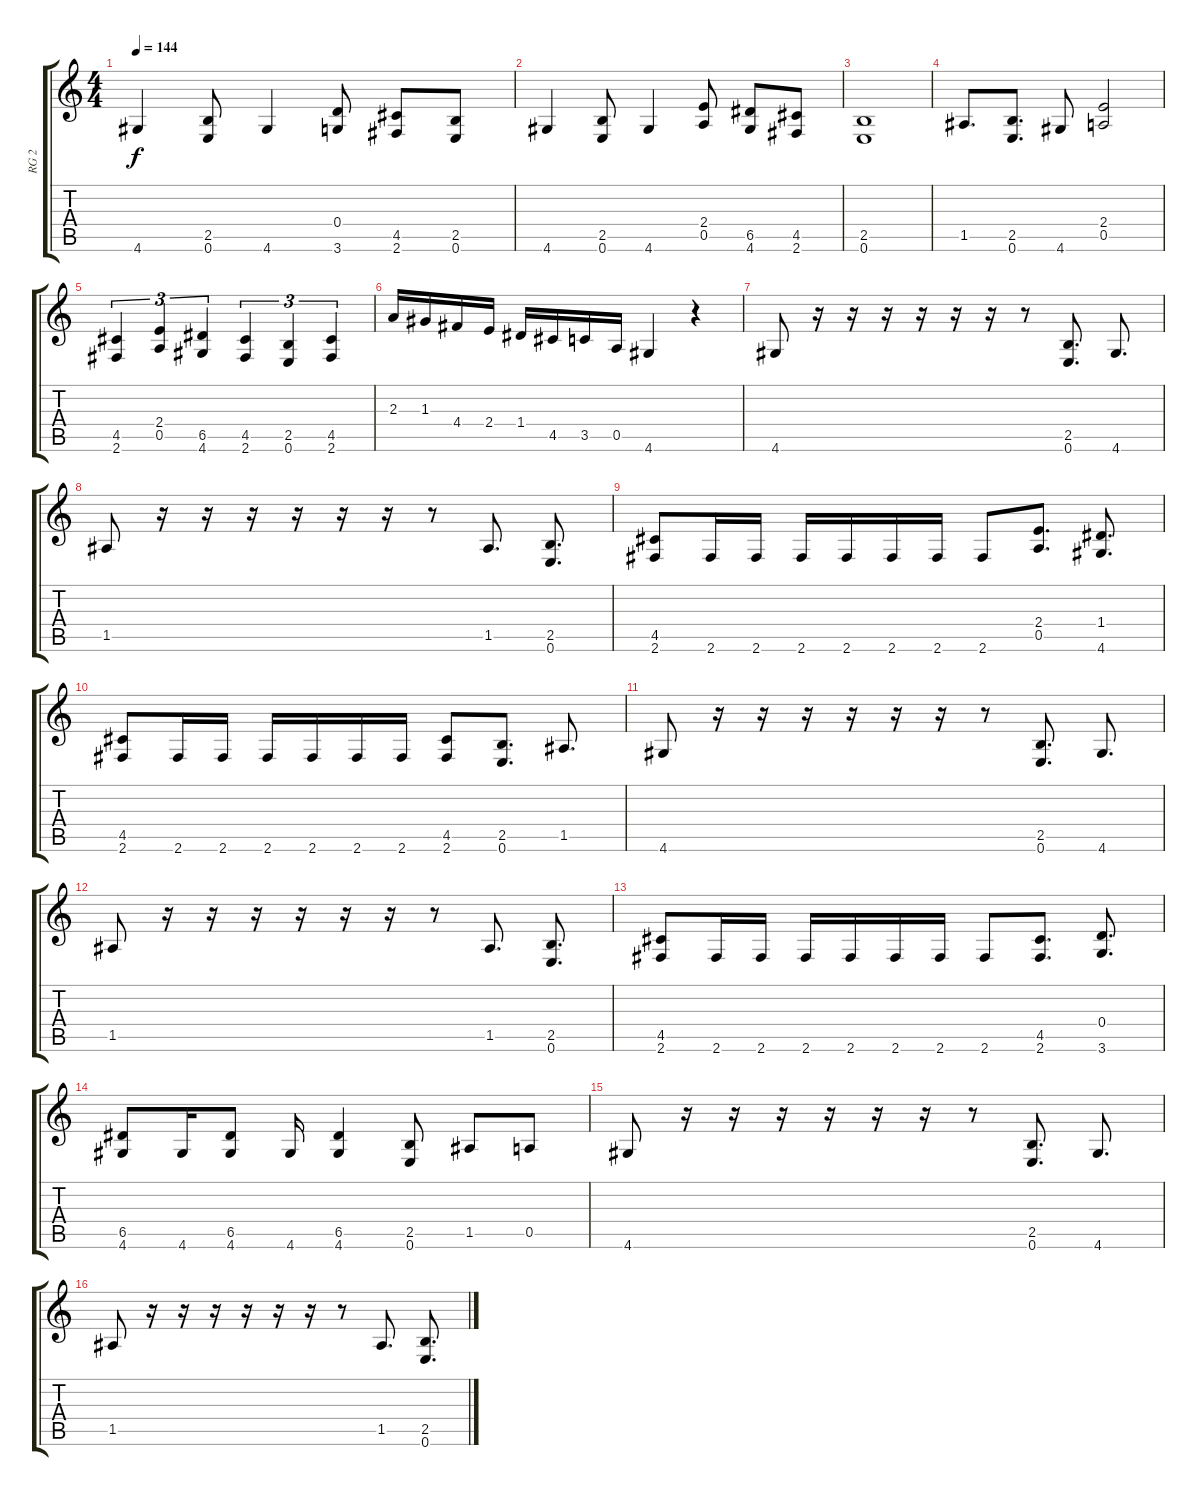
\track ("RG 2" "RG 2") {instrument distortionguitar}
\staff {score tabs}
\tuning (E4 B3 G3 D3 A2 E2) {hide}
\ts (4 4)
\tempo 144
\clef g2
\ks c
4.6.4{dy f} (2.5 0.6).8 4.6.4 (0.4 3.6).8 (4.5 2.6).8 (2.5 0.6).8 |
4.6.4 (2.5 0.6).8 4.6.4 (2.4 0.5).8 (6.5 4.6).8 (4.5 2.6).8 |
(2.5 0.6).1 |
1.5.8{d} (2.5 0.6).8{d} 4.6.8 (2.4 0.5).2 |
(4.5 2.6).4{tu (3 2)} (2.4 0.5).4{tu (3 2)} (6.5 4.6).4{tu (3 2)} (4.5 2.6).4{tu (3 2)} (2.5 0.6).4{tu (3 2)} (4.5 2.6).4{tu (3 2)} |
2.3.16 1.3.16 4.4.16 2.4.16 1.4.16 4.5.16 3.5.16 0.5.16 4.6.4 r.4 |
4.6.8 r.16 r.16 r.16 r.16 r.16 r.16 r.8 (2.5 0.6).8{d} 4.6.8{d} |
1.5.8 r.16 r.16 r.16 r.16 r.16 r.16 r.8 1.5.8{d} (2.5 0.6).8{d} |
(4.5 2.6).8 2.6.16 2.6.16 2.6.16 2.6.16 2.6.16 2.6.16 2.6.8 (2.4 0.5).8{d} (1.4 4.6).8{d} |
(4.5 2.6).8 2.6.16 2.6.16 2.6.16 2.6.16 2.6.16 2.6.16 (4.5 2.6).8 (2.5 0.6).8{d} 1.5.8{d} |
4.6.8 r.16 r.16 r.16 r.16 r.16 r.16 r.8 (2.5 0.6).8{d} 4.6.8{d} |
1.5.8 r.16 r.16 r.16 r.16 r.16 r.16 r.8 1.5.8{d} (2.5 0.6).8{d} |
(4.5 2.6).8 2.6.16 2.6.16 2.6.16 2.6.16 2.6.16 2.6.16 2.6.8 (4.5 2.6).8{d} (0.4 3.6).8{d} |
(6.5 4.6).8 4.6.16 (6.5 4.6).8 4.6.16 (6.5 4.6).4 (2.5 0.6).8 1.5.8 0.5.8 |
4.6.8 r.16 r.16 r.16 r.16 r.16 r.16 r.8 (2.5 0.6).8{d} 4.6.8{d} |
1.5.8 r.16 r.16 r.16 r.16 r.16 r.16 r.8 1.5.8{d} (2.5 0.6).8{d}
